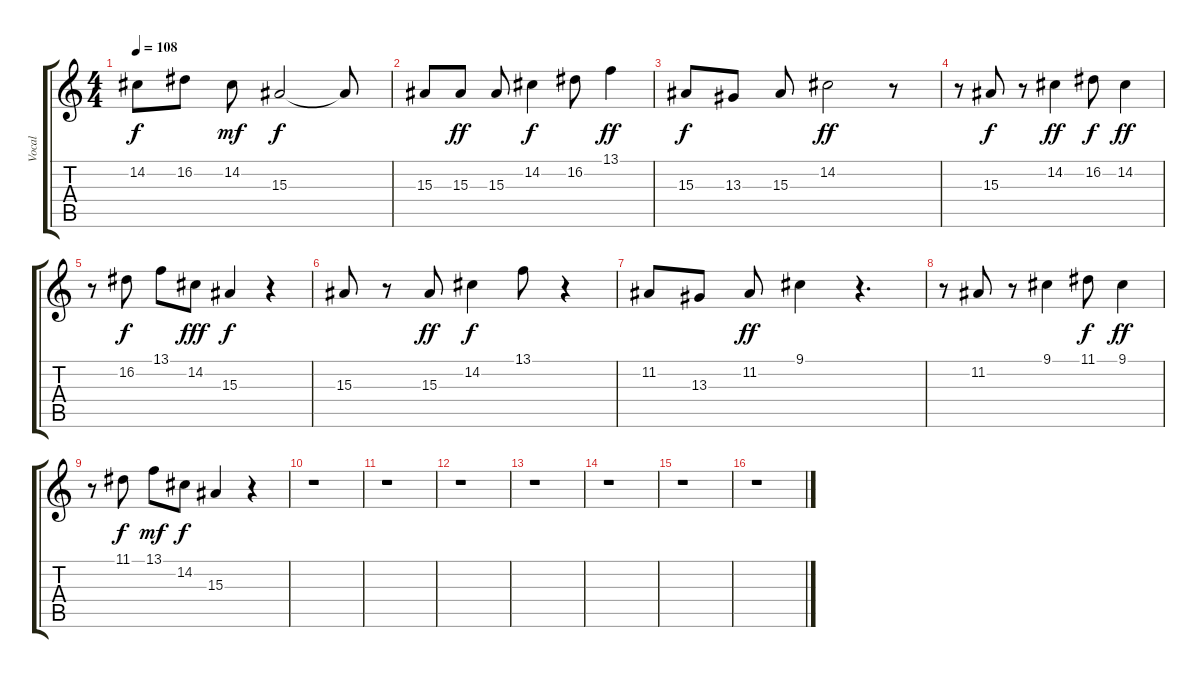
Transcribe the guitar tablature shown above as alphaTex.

\track ("Vocal" "Vocal") {instrument cello}
\staff {score tabs}
\tuning (E4 B3 G3 D3 A2 E2) {hide}
\ts (4 4)
\tempo 108
\clef g2
\ks c
14.2.8{dy f} 16.2.8 14.2.8{dy mf} 15.3.2{dy f} 15.3{t}.8 |
15.3.8 15.3.8{dy ff} 15.3.8 14.2.4{dy f} 16.2.8 13.1.4{dy ff} |
15.3.8{dy f} 13.3.8 15.3.8 14.2.2{dy ff} r.8 |
r.8 15.3.8{dy f} r.8 14.2.4{dy ff} 16.2.8{dy f} 14.2.4{dy ff} |
r.8 16.2.8{dy f} 13.1.8 14.2.8{dy fff} 15.3.4{dy f} r.4 |
15.3.8 r.8 15.3.8{dy ff} 14.2.4{dy f} 13.1.8 r.4 |
11.2.8 13.3.8 11.2.8{dy ff} 9.1.4 r.4{d} |
r.8 11.2.8 r.8 9.1.4 11.1.8{dy f} 9.1.4{dy ff} |
r.8 11.1.8{dy f} 13.1.8{dy mf} 14.2.8{dy f} 15.3.4 r.4 |
r.1 |
r.1 |
r.1 |
r.1 |
r.1 |
r.1 |
r.1
